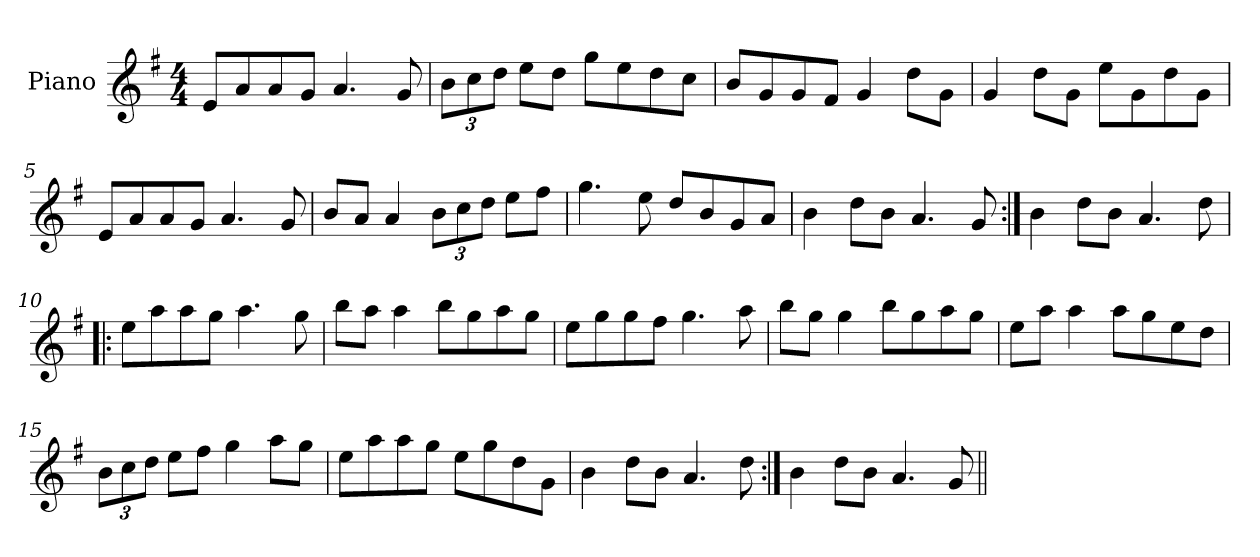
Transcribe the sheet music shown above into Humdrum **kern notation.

**kern
*part1
*staff1
*I"Piano
*I'Pno
*clefG2
*k[f#]
*A:dor
*M4/4
=1
8e/L
8a/
8a/
8g/J
4.a/
8g/
=2
12b\L
12cc\
12dd\J
8ee\L
8dd\J
8gg\L
8ee\
8dd\
8cc\J
=3
8b/L
8g/
8g/
8f#/J
4g/
8dd\L
8g\J
=4
4g/
8dd\L
8g\J
8ee\L
8g\
8dd\
8g\J
!!LO:LB:g=z
=5
8e/L
8a/
8a/
8g/J
4.a/
8g/
=6
8b/L
8a/J
4a/
12b\L
12cc\
12dd\J
8ee\L
8ff#\J
=7
4.gg\
8ee\
8dd/L
8b/
8g/
8a/J
=8
4b\
8dd\L
8b\J
4.a/
8g/
=9:|!
4b\
8dd\L
8b\J
4.a/
8dd\
!!LO:LB:g=z
=10!|:
8ee\L
8aa\
8aa\
8gg\J
4.aa\
8gg\
=11
8bb\L
8aa\J
4aa\
8bb\L
8gg\
8aa\
8gg\J
=12
8ee\L
8gg\
8gg\
8ff#\J
4.gg\
8aa\
=13
8bb\L
8gg\J
4gg\
8bb\L
8gg\
8aa\
8gg\J
=14
8ee\L
8aa\J
4aa\
8aa\L
8gg\
8ee\
8dd\J
!!LO:LB:g=z
=15
12b\L
12cc\
12dd\J
8ee\L
8ff#\J
4gg\
8aa\L
8gg\J
=16
8ee\L
8aa\
8aa\
8gg\J
8ee\L
8gg\
8dd\
8g\J
=17
4b\
8dd\L
8b\J
4.a/
8dd\
=18:|!
4b\
8dd\L
8b\J
4.a/
8g/
=||
*-
